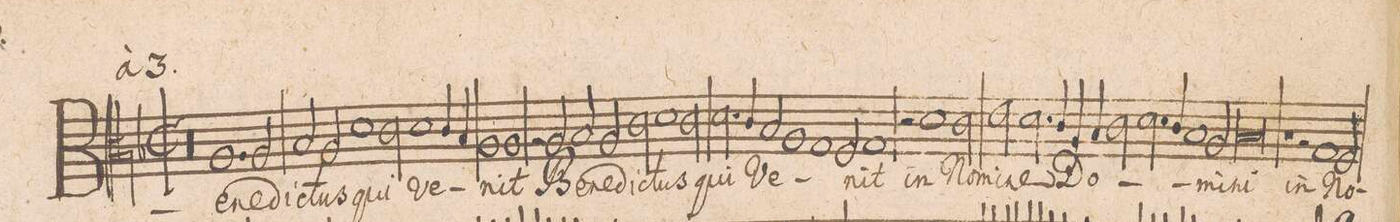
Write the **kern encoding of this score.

**kern	**text
*I"TENOR.	*
*clefC3	*
*k[b-]	*
*met(C|)	*
*M2/1	*
*>D	*
*M2/1	*
*met(C|)	*
00r	.
=78-	=78-
=79-	=79-
1.A	Be-
2A/	-ne-
=80-	=80-
2B-/	-di-
2A/	-ctus
1d	qui
=81-	=81-
2c\	.
1d	ve-
4c/	.
4B-/	.
=82-	=82-
1A	.
1A	-nit
=83-	=83-
2rA	.
2A/	Be-
2B-/	-ne-
2A/	.
=84-	=84-
2c\	-di-
1d	.
2c\	-ctus
=85-	=85-
2.d\	qui
4c/	.
2B-/	Ve-
1A/	.
=86-	=86-
1G	.
2F/	.
=87-	=87-
1G	-nit
2r	.
1d\	in
=88-	=88-
2c\	No-
2e\	-mi-
2.d\	-ne
=89-	=89-
4c/	Do-
4A/	.
4B-/	.
2c\	.
2.d\	.
=90-	=90-
4c/	.
1B-	.
2A/	-mi-
=91-	=91-
0B-	-ni
=92-	=92-
1rc	.
2rA	.
1G/	in
=93-	=93-
2F/	No-
*-	*-
